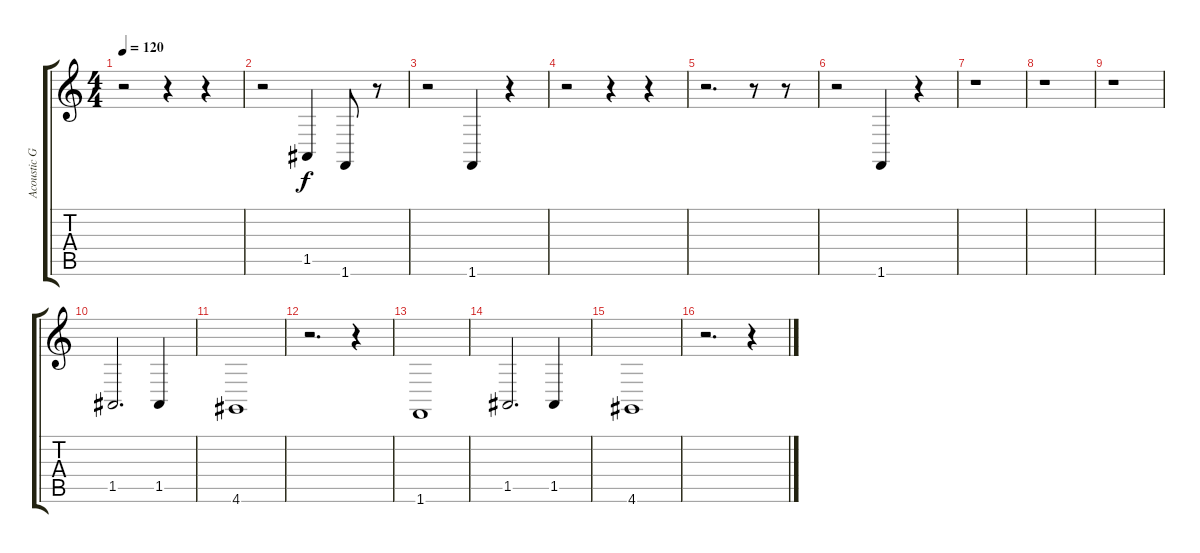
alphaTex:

\track ("Acoustic Grand Piano" "Acoustic G") {instrument acousticgrandpiano}
\staff {score tabs}
\tuning (E4 B3 G3 D3 A2 E2) {hide}
\ts (4 4)
\tempo 120
\clef g2
\ks c
r.2{dy f} r.4 r.4 |
r.2 1.5.4 1.6.8 r.8 |
r.2 1.6.4 r.4 |
r.2 r.4 r.4 |
r.2{d} r.8 r.8 |
r.2 1.6.4 r.4 |
r.1 |
r.1 |
r.1 |
1.5.2{d} 1.5.4 |
4.6.1 |
r.2{d} r.4 |
1.6.1 |
1.5.2{d} 1.5.4 |
4.6.1 |
r.2{d} r.4
